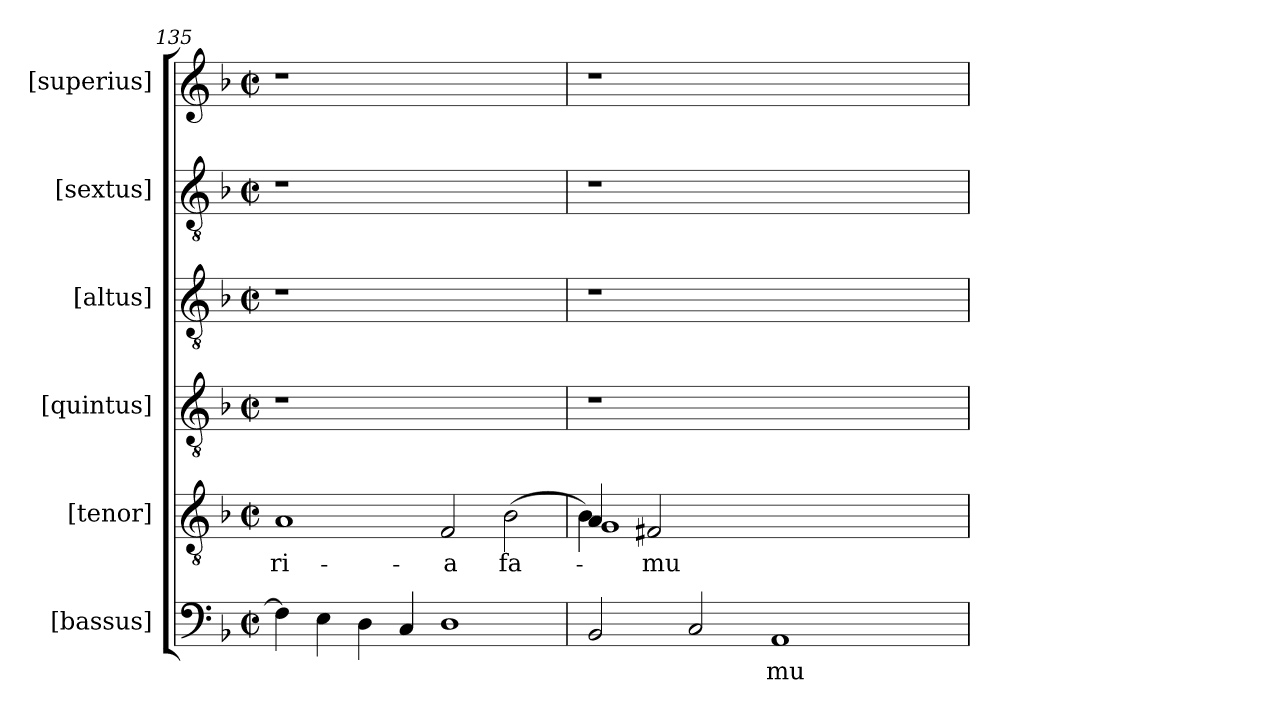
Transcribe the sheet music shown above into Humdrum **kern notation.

**kern	**text	**kern	**text	**kern	**kern	**kern	**kern
*part6	*part6	*part5	*part5	*part4	*part3	*part2	*part1
*staff6	*staff6	*staff5	*staff5	*staff4	*staff3	*staff2	*staff1
*I"[bassus]	*	*I"[tenor]	*	*I"[quintus]	*I"[altus]	*I"[sextus]	*I"[superius]
*I'[bassus]	*	*I'[tenor]	*	*I'[quintus]	*I'[altus]	*I'[sextus]	*I'[superius]
*clefF4	*	*clefGv2	*	*clefGv2	*clefGv2	*clefGv2	*clefG2
*k[b-]	*	*k[b-]	*	*k[b-]	*k[b-]	*k[b-]	*k[b-]
*F:	*	*F:	*	*F:	*F:	*F:	*F:
*M2/2	*	*M2/2	*	*M2/2	*M2/2	*M2/2	*M2/2
*met(c|)	*	*met(c|)	*	*met(c|)	*met(c|)	*met(c|)	*met(c|)
=135	=135	=135	=135	=135	=135	=135	=135
!	!	!	!LO:LY:b:cj	!	!	!	!
4F\]	.	1A	-ri-	1r	1r	1r	1r
4E\	.	.	.	.	.	.	.
4D\	.	.	.	.	.	.	.
4C/	.	.	.	.	.	.	.
!	!	!	!LO:LY:b:cj	!	!	!	!
1D	.	2F/	-a	1ryy	1ryy	1ryy	1ryy
!	!	!	!LO:LY:b:cj	!	!	!	!
.	.	(<2B-\	fa-	.	.	.	.
!!LO:LB:g=z
=136	=136	=136	=136	=136	=136	=136	=136
*	*	*^	*	*	*	*	*
*	*	*	*^	*	*	*	*	*
*	*	*	*	*^	*	*	*	*	*
2BB-/	.	4A/	4B-\)	1G	16ryy	.	1r	1r	1r	1r
.	.	.	.	.	64ryy	.	.	.	.	.
.	.	.	.	.	1ryy	.	.	.	.	.
!	!	!	!	!	!	!LO:LY:b:cj	!	!	!	!
.	.	2F#X/	1ryy	.	.	-mu-	.	.	.	.
2C/	.	.	.	.	.	.	.	.	.	.
.	.	1ryy	.	.	.	.	.	.	.	.
!	!LO:LY:b:cj	!	!	!	!	!	!	!	!	!
1AA	-mu-	.	.	1ryy	.	.	1ryy	1ryy	1ryy	1ryy
.	.	.	.	.	2ryy	.	.	.	.	.
.	.	.	2.ryy	.	.	.	.	.	.	.
.	.	.	.	.	4ryy	.	.	.	.	.
.	.	4ryy	.	.	.	.	.	.	.	.
.	.	.	.	.	8ryy	.	.	.	.	.
.	.	.	.	.	32.ryy	.	.	.	.	.
*	*	*v	*v	*v	*v	*	*	*	*	*
=	=	=	=	=	=	=	=
*-	*-	*-	*-	*-	*-	*-	*-
